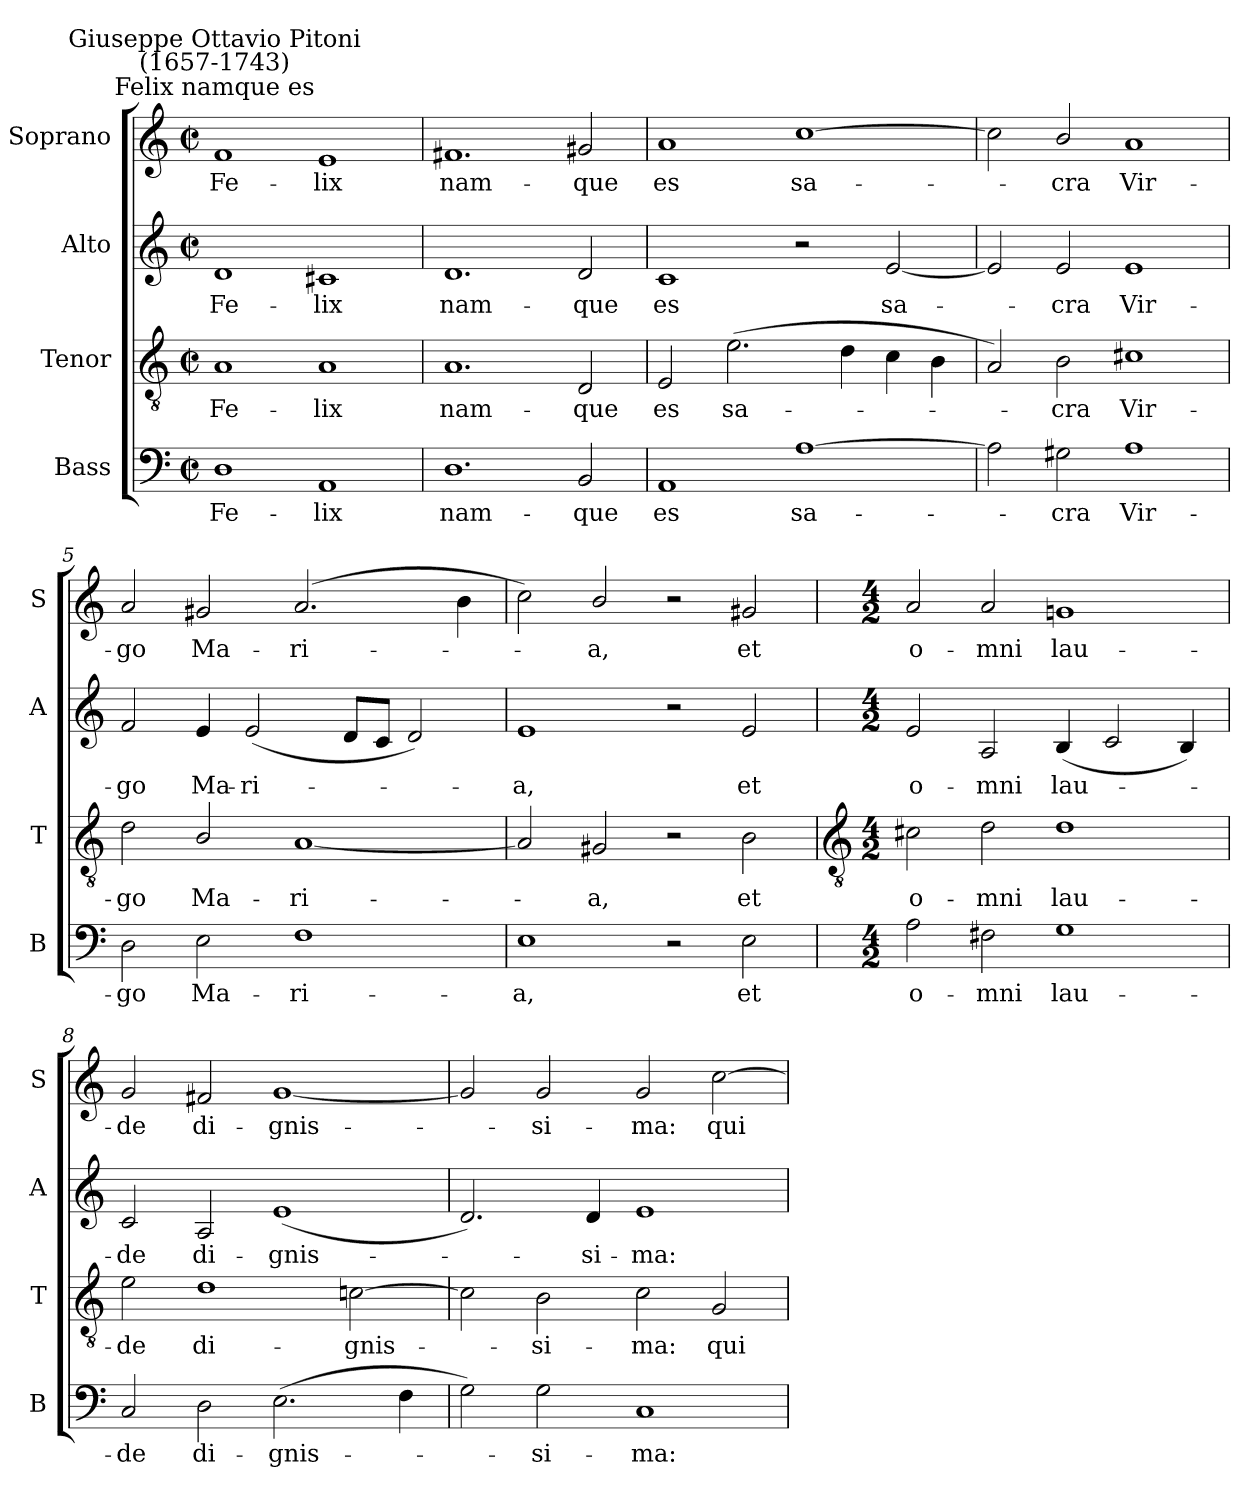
**kern	**text	**kern	**text	**kern	**text	**kern	**text
*part4	*part4	*part3	*part3	*part2	*part2	*part1	*part1
*staff4	*staff4	*staff3	*staff3	*staff2	*staff2	*staff1	*staff1
*I"Bass	*	*I"Tenor	*	*I"Alto	*	*I"Soprano	*
*I'B	*	*I'T	*	*I'A	*	*I'S	*
*clefF4	*	*clefGv2	*	*clefG2	*	*clefG2	*
*k[]	*	*k[]	*	*k[]	*	*k[]	*
*C:	*	*C:	*	*C:	*	*C:	*
*M4/2	*	*M4/2	*	*M4/2	*	*M4/2	*
*met(c|)	*	*met(c|)	*	*met(c|)	*	*met(c|)	*
=1	=1	=1	=1	=1	=1	=1	=1
!	!	!	!	!	!	!LO:TX:a:cj:t=Felix namque es	!
!	!	!	!	!	!	!LO:TX:a:cj:t=Giuseppe Ottavio Pitoni\n(1657-1743)	!
!	!LO:LY:b	!	!LO:LY:b	!	!LO:LY:b	!	!LO:LY:b
1D	Fe-	1A	Fe-	1d	Fe-	1f	Fe-
!	!LO:LY:b	!	!LO:LY:b	!	!LO:LY:b	!	!LO:LY:b
1AA	-lix	1A	-lix	1c#X	-lix	1e	-lix
=2	=2	=2	=2	=2	=2	=2	=2
!	!LO:LY:b	!	!LO:LY:b	!	!LO:LY:b	!	!LO:LY:b
1.D	nam-	1.A	nam-	1.d	nam-	1.f#X	nam-
!	!LO:LY:b	!	!LO:LY:b	!	!LO:LY:b	!	!LO:LY:b
2BB	-que	2D	-que	2d	-que	2g#X	-que
=3	=3	=3	=3	=3	=3	=3	=3
!	!LO:LY:b	!	!LO:LY:b	!	!LO:LY:b	!	!LO:LY:b
1AA	es	2E	es	1c	es	1a	es
!	!	!	!LO:LY:b	!	!	!	!
.	.	(>2.e	sa-	.	.	.	.
!	!LO:LY:b	!	!	!	!	!	!LO:LY:b
[1A	sa-	.	.	2r	.	[1cc	sa-
.	.	4d	.	.	.	.	.
!	!	!	!	!	!LO:LY:b	!	!
.	.	4c	.	[2e	sa-	.	.
.	.	4B	.	.	.	.	.
=4	=4	=4	=4	=4	=4	=4	=4
2A]	.	2A)	.	2e]	.	2cc]	.
!	!LO:LY:b	!	!LO:LY:b	!	!LO:LY:b	!	!LO:LY:b
2G#X	cra	2B	cra	2e	cra	2b/	cra
!	!LO:LY:b	!	!LO:LY:b	!	!LO:LY:b	!	!LO:LY:b
1A	Vir-	1c#X	Vir-	1e	Vir-	1a	Vir-
=5	=5	=5	=5	=5	=5	=5	=5
!	!LO:LY:b	!	!LO:LY:b	!	!LO:LY:b	!	!LO:LY:b
2D	-go	2d	-go	2f	-go	2a	-go
!	!LO:LY:b	!	!LO:LY:b	!	!LO:LY:b	!	!LO:LY:b
2E	Ma-	2B/	Ma-	4e/	Ma-	2g#X	Ma-
!	!	!	!	!	!LO:LY:b	!	!
.	.	.	.	(<2e	-ri-	.	.
!	!LO:LY:b	!	!LO:LY:b	!	!	!	!LO:LY:b
1F	-ri-	[1A	-ri-	.	.	(>2.a	-ri-
.	.	.	.	8dL	.	.	.
.	.	.	.	8cJ	.	.	.
.	.	.	.	2d)	.	.	.
.	.	.	.	.	.	4b	.
=6	=6	=6	=6	=6	=6	=6	=6
!	!LO:LY:b	!	!	!	!LO:LY:b	!	!
1E	-a,	2A]	.	1e	a,	2cc)	.
!	!	!	!LO:LY:b	!	!	!	!LO:LY:b
.	.	2G#X	a,	.	.	2b/	a,
2r	.	2r	.	2r	.	2r	.
!	!LO:LY:b	!	!LO:LY:b	!	!LO:LY:b	!	!LO:LY:b
2E	et	2B	et	2e	et	2g#X	et
!!LO:LB:g=z
=7	=7	=7	=7	=7	=7	=7	=7
*	*	*clefGv2	*	*	*	*	*
*M4/2	*	*M4/2	*	*M4/2	*	*M4/2	*
!	!LO:LY:b	!	!LO:LY:b	!	!LO:LY:b	!	!LO:LY:b
2A	o-	2c#X	o-	2e	o-	2a	o-
!	!LO:LY:b	!	!LO:LY:b	!	!LO:LY:b	!	!LO:LY:b
2F#X	-mni	2d	-mni	2A	-mni	2a	-mni
!	!LO:LY:b	!	!LO:LY:b	!	!LO:LY:b	!	!LO:LY:b
1G	lau-	1d	lau-	(<4B	lau-	1gn	lau-
.	.	.	.	2c	.	.	.
.	.	.	.	4B)	.	.	.
=8	=8	=8	=8	=8	=8	=8	=8
!	!LO:LY:b	!	!LO:LY:b	!	!LO:LY:b	!	!LO:LY:b
2C	-de	2e	-de	2c	de	2g	-de
!	!LO:LY:b	!	!LO:LY:b	!	!LO:LY:b	!	!LO:LY:b
2D	di-	1d	di-	2A	di-	2f#X	di-
!	!LO:LY:b	!	!	!	!LO:LY:b	!	!LO:LY:b
(>2.E	-gnis-	.	.	(<1e	-gnis-	[1g	-gnis-
!	!	!	!LO:LY:b	!	!	!	!
.	.	[2cn	-gnis-	.	.	.	.
4F	.	.	.	.	.	.	.
=9	=9	=9	=9	=9	=9	=9	=9
2G)	.	2c]	.	2.d)	.	2g]	.
!	!LO:LY:b	!	!LO:LY:b	!	!	!	!LO:LY:b
2G	si-	2B	si-	.	.	2g	si-
!	!	!	!	!	!LO:LY:b	!	!
.	.	.	.	4d	si-	.	.
!	!LO:LY:b	!	!LO:LY:b	!	!LO:LY:b	!	!LO:LY:b
1C	-ma:	2c	-ma:	1e	-ma:	2g	-ma:
!	!	!	!LO:LY:b	!	!	!	!LO:LY:b
.	.	2G	qui-	.	.	[2cc	qui-
=	=	=	=	=	=	=	=
*-	*-	*-	*-	*-	*-	*-	*-
